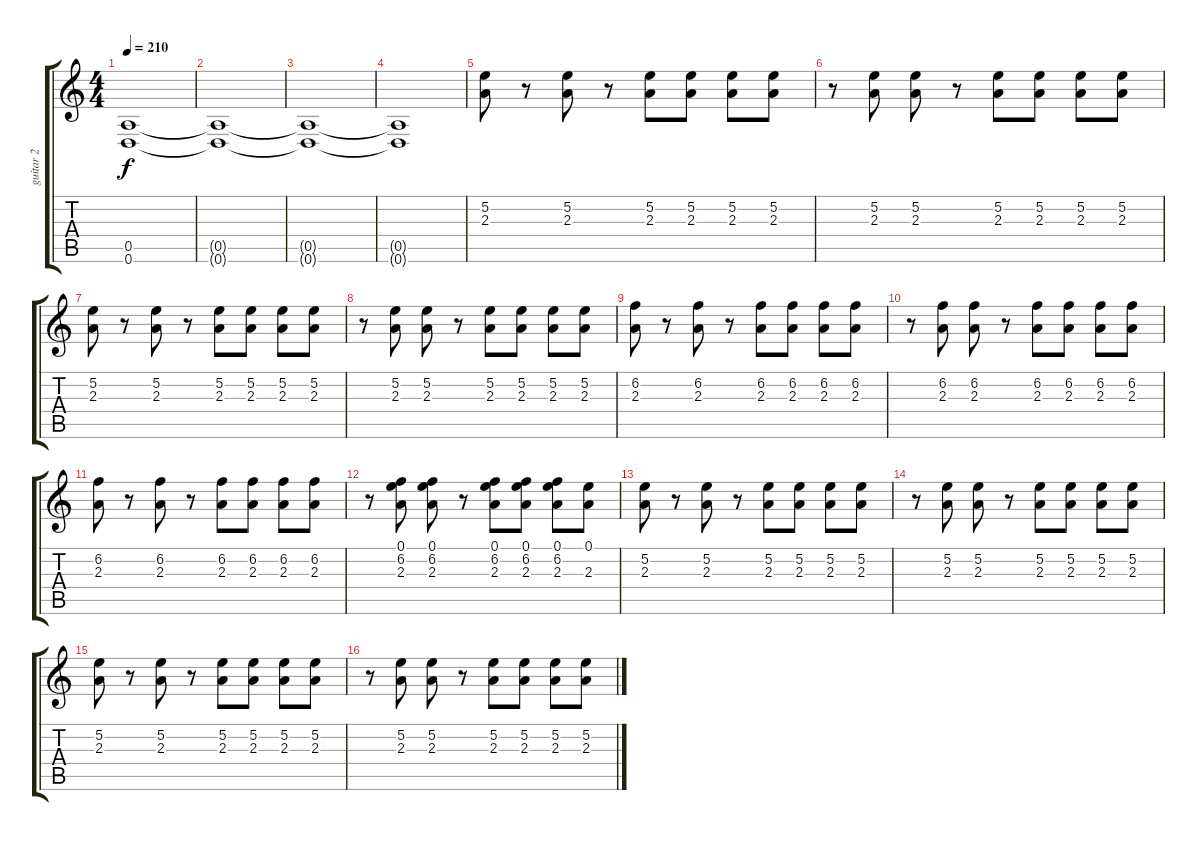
\track ("guitar 2" "guitar 2") {instrument distortionguitar}
\staff {score tabs}
\tuning (E4 B3 G3 D3 A2 D2) {hide}
\ts (4 4)
\tempo 210
\clef g2
\ks c
(0.5 0.6).1{dy f} |
(0.5{t} 0.6{t}).1 |
(0.5{t} 0.6{t}).1 |
(0.5{t} 0.6{t}).1 |
(5.2 2.3).8 r.8 (5.2 2.3).8 r.8 (5.2 2.3).8 (5.2 2.3).8 (5.2 2.3).8 (5.2 2.3).8 |
r.8 (5.2 2.3).8 (5.2 2.3).8 r.8 (5.2 2.3).8 (5.2 2.3).8 (5.2 2.3).8 (5.2 2.3).8 |
(5.2 2.3).8 r.8 (5.2 2.3).8 r.8 (5.2 2.3).8 (5.2 2.3).8 (5.2 2.3).8 (5.2 2.3).8 |
r.8 (5.2 2.3).8 (5.2 2.3).8 r.8 (5.2 2.3).8 (5.2 2.3).8 (5.2 2.3).8 (5.2 2.3).8 |
(6.2 2.3).8 r.8 (6.2 2.3).8 r.8 (6.2 2.3).8 (6.2 2.3).8 (6.2 2.3).8 (6.2 2.3).8 |
r.8 (6.2 2.3).8 (6.2 2.3).8 r.8 (6.2 2.3).8 (6.2 2.3).8 (6.2 2.3).8 (6.2 2.3).8 |
(6.2 2.3).8 r.8 (6.2 2.3).8 r.8 (6.2 2.3).8 (6.2 2.3).8 (6.2 2.3).8 (6.2 2.3).8 |
r.8 (0.1 6.2 2.3).8 (0.1 6.2 2.3).8 r.8 (0.1 6.2 2.3).8 (0.1 6.2 2.3).8 (0.1 6.2 2.3).8 (0.1 2.3).8 |
(5.2 2.3).8 r.8 (5.2 2.3).8 r.8 (5.2 2.3).8 (5.2 2.3).8 (5.2 2.3).8 (5.2 2.3).8 |
r.8 (5.2 2.3).8 (5.2 2.3).8 r.8 (5.2 2.3).8 (5.2 2.3).8 (5.2 2.3).8 (5.2 2.3).8 |
(5.2 2.3).8 r.8 (5.2 2.3).8 r.8 (5.2 2.3).8 (5.2 2.3).8 (5.2 2.3).8 (5.2 2.3).8 |
r.8 (5.2 2.3).8 (5.2 2.3).8 r.8 (5.2 2.3).8 (5.2 2.3).8 (5.2 2.3).8 (5.2 2.3).8
